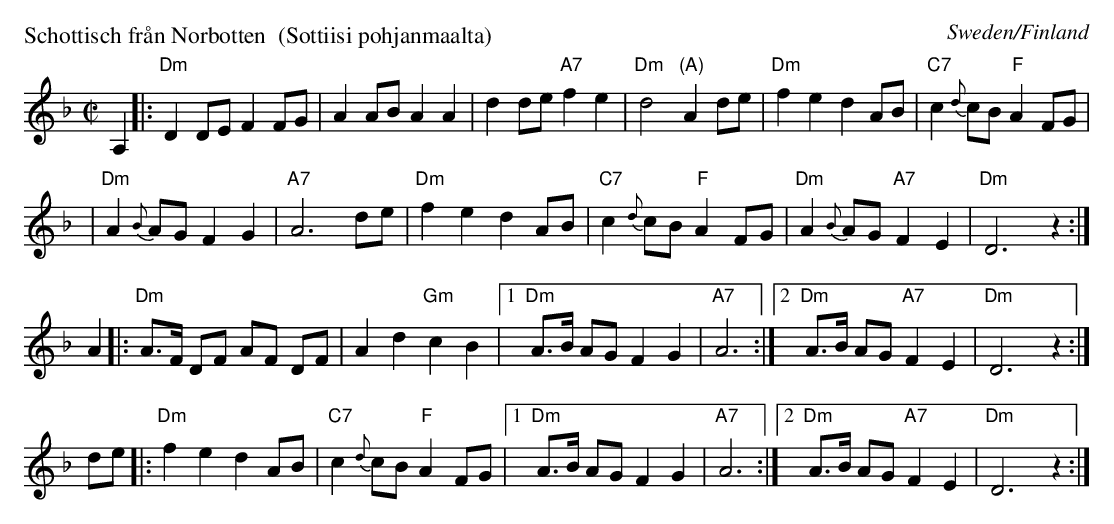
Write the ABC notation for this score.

X:1
P: Schottisch fr\aan Norbotten  (Sottiisi pohjanmaalta)
O: Sweden/Finland
M: C|
L: 1/8
K: Dm
A,2 \
|: "Dm"D2 DE F2 FG | A2 AB A2 A2 | d2 de "A7"f2 e2 | "Dm"d4 "(A)"A2 de | "Dm"f2 e2 d2 AB | "C7"c2 {d}cB "F"A2 FG |
| "Dm"A2 {B}AG F2 G2 | "A7"A6 de | "Dm"f2 e2 d2 AB | "C7"c2 {d}cB "F"A2 FG | "Dm"A2 {B}AG "A7"F2 E2 | "Dm"D6 z2 :|
A2 \
|: "Dm"A>F DF AF DF | A2 d2 "Gm"c2 B2 |1 "Dm"A>B AG F2 G2 | "A7"A6 :|2 "Dm"A>B AG "A7"F2 E2 | "Dm"D6 z2 :|
de \
|: "Dm"f2 e2 d2 AB | "C7"c2 {d}cB "F"A2 FG |1 "Dm"A>B AG F2 G2 | "A7"A6 :|2 "Dm"A>B AG "A7"F2 E2 | "Dm"D6 z2 :|
